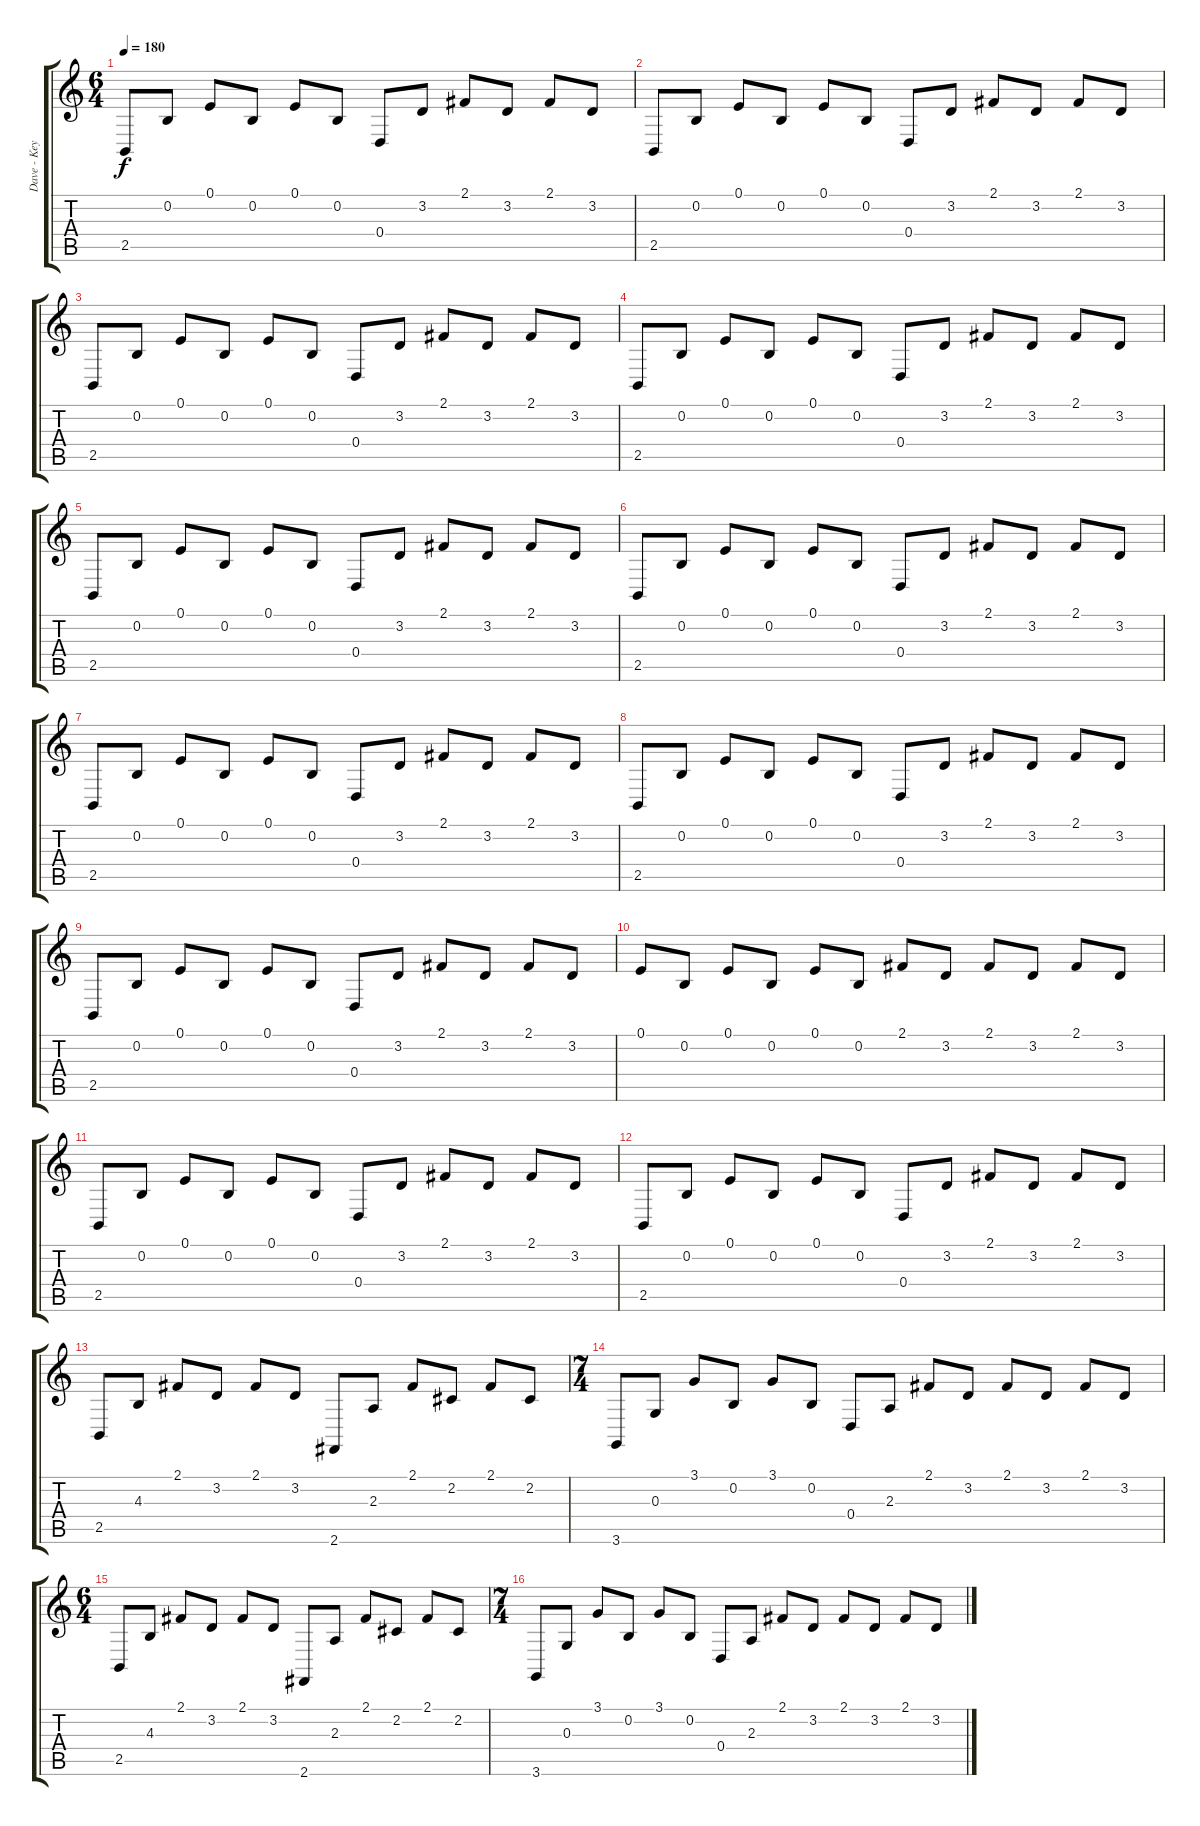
\track ("Dave - Keyboards" "Dave - Key") {instrument electricpiano2}
\staff {score tabs}
\tuning (E4 B3 G3 D3 A2 E2) {hide}
\ts (6 4)
\tempo 180
\clef g2
\ks c
2.5.8{dy f} 0.2.8 0.1.8 0.2.8 0.1.8 0.2.8 0.4.8 3.2.8 2.1.8 3.2.8 2.1.8 3.2.8 |
2.5.8 0.2.8 0.1.8 0.2.8 0.1.8 0.2.8 0.4.8 3.2.8 2.1.8 3.2.8 2.1.8 3.2.8 |
2.5.8 0.2.8 0.1.8 0.2.8 0.1.8 0.2.8 0.4.8 3.2.8 2.1.8 3.2.8 2.1.8 3.2.8 |
2.5.8 0.2.8 0.1.8 0.2.8 0.1.8 0.2.8 0.4.8 3.2.8 2.1.8 3.2.8 2.1.8 3.2.8 |
2.5.8 0.2.8 0.1.8 0.2.8 0.1.8 0.2.8 0.4.8 3.2.8 2.1.8 3.2.8 2.1.8 3.2.8 |
2.5.8 0.2.8 0.1.8 0.2.8 0.1.8 0.2.8 0.4.8 3.2.8 2.1.8 3.2.8 2.1.8 3.2.8 |
2.5.8 0.2.8 0.1.8 0.2.8 0.1.8 0.2.8 0.4.8 3.2.8 2.1.8 3.2.8 2.1.8 3.2.8 |
2.5.8 0.2.8 0.1.8 0.2.8 0.1.8 0.2.8 0.4.8 3.2.8 2.1.8 3.2.8 2.1.8 3.2.8 |
2.5.8 0.2.8 0.1.8 0.2.8 0.1.8 0.2.8 0.4.8 3.2.8 2.1.8 3.2.8 2.1.8 3.2.8 |
0.1.8 0.2.8 0.1.8 0.2.8 0.1.8 0.2.8 2.1.8 3.2.8 2.1.8 3.2.8 2.1.8 3.2.8 |
2.5.8 0.2.8 0.1.8 0.2.8 0.1.8 0.2.8 0.4.8 3.2.8 2.1.8 3.2.8 2.1.8 3.2.8 |
2.5.8 0.2.8 0.1.8 0.2.8 0.1.8 0.2.8 0.4.8 3.2.8 2.1.8 3.2.8 2.1.8 3.2.8 |
2.5.8 4.3.8 2.1.8 3.2.8 2.1.8 3.2.8 2.6.8 2.3.8 2.1.8 2.2.8 2.1.8 2.2.8 |
\ts (7 4)
3.6.8 0.3.8 3.1.8 0.2.8 3.1.8 0.2.8 0.4.8 2.3.8 2.1.8 3.2.8 2.1.8 3.2.8 2.1.8 3.2.8 |
\ts (6 4)
2.5.8 4.3.8 2.1.8 3.2.8 2.1.8 3.2.8 2.6.8 2.3.8 2.1.8 2.2.8 2.1.8 2.2.8 |
\ts (7 4)
3.6.8 0.3.8 3.1.8 0.2.8 3.1.8 0.2.8 0.4.8 2.3.8 2.1.8 3.2.8 2.1.8 3.2.8 2.1.8 3.2.8
